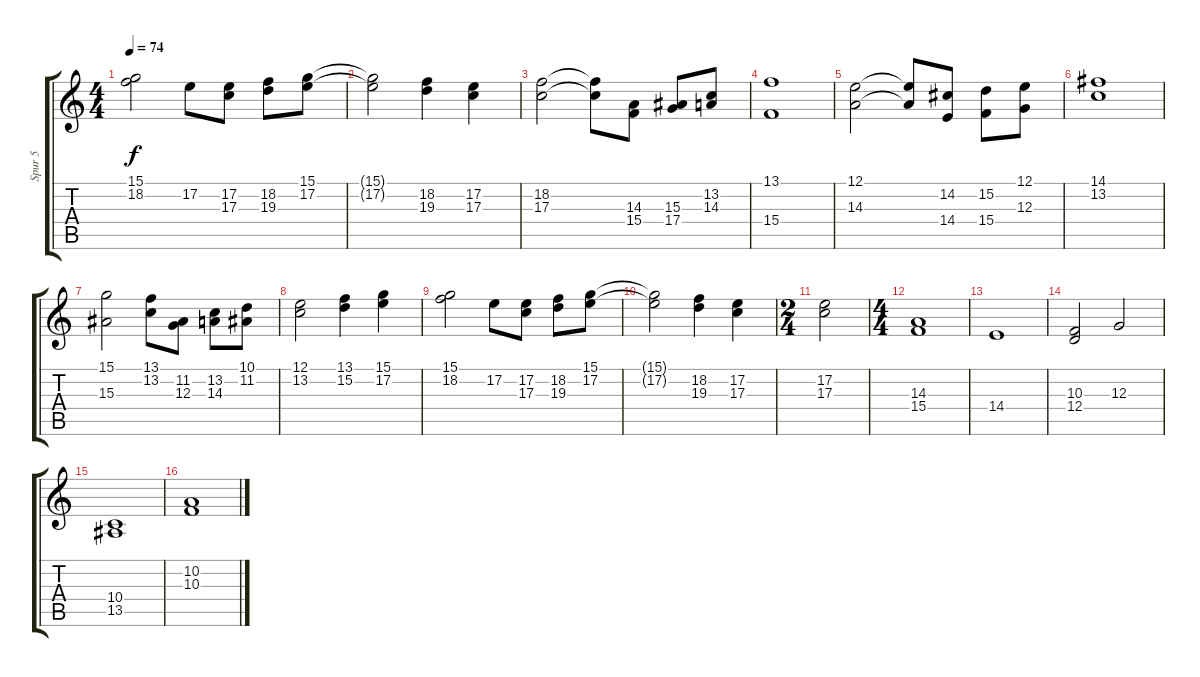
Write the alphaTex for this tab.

\track ("Spur 5" "Spur 5") {instrument frenchhorn}
\staff {score tabs}
\tuning (E4 B3 G3 D3 A2 E2) {hide}
\ts (4 4)
\tempo 74
\clef g2
\ks c
(15.1 18.2).2{dy f} 17.2.8 (17.2 17.3).8 (18.2 19.3).8 (15.1 17.2).8 |
(15.1{t} 17.2{t}).2 (18.2 19.3).4 (17.2 17.3).4 |
(18.2 17.3).2 (18.2{t} 17.3{t}).8 (14.3 15.4).8 (15.3 17.4).8 (13.2 14.3).8 |
(13.1 15.4).1 |
(12.1 14.3).2 (12.1{t} 14.3{t}).8 (14.2 14.4).8 (15.2 15.4).8 (12.1 12.3).8 |
(14.1 13.2).1 |
(15.1 15.3).2 (13.1 13.2).8 (11.2 12.3).8 (13.2 14.3).8 (10.1 11.2).8 |
(12.1 13.2).2 (13.1 15.2).4 (15.1 17.2).4 |
(15.1 18.2).2 17.2.8 (17.2 17.3).8 (18.2 19.3).8 (15.1 17.2).8 |
(15.1{t} 17.2{t}).2 (18.2 19.3).4 (17.2 17.3).4 |
\ts (2 4)
(17.2 17.3).2 |
\ts (4 4)
(14.3 15.4).1 |
14.4.1 |
(10.3 12.4).2 12.3.2 |
(10.4 13.5).1 |
(10.2 10.3).1
